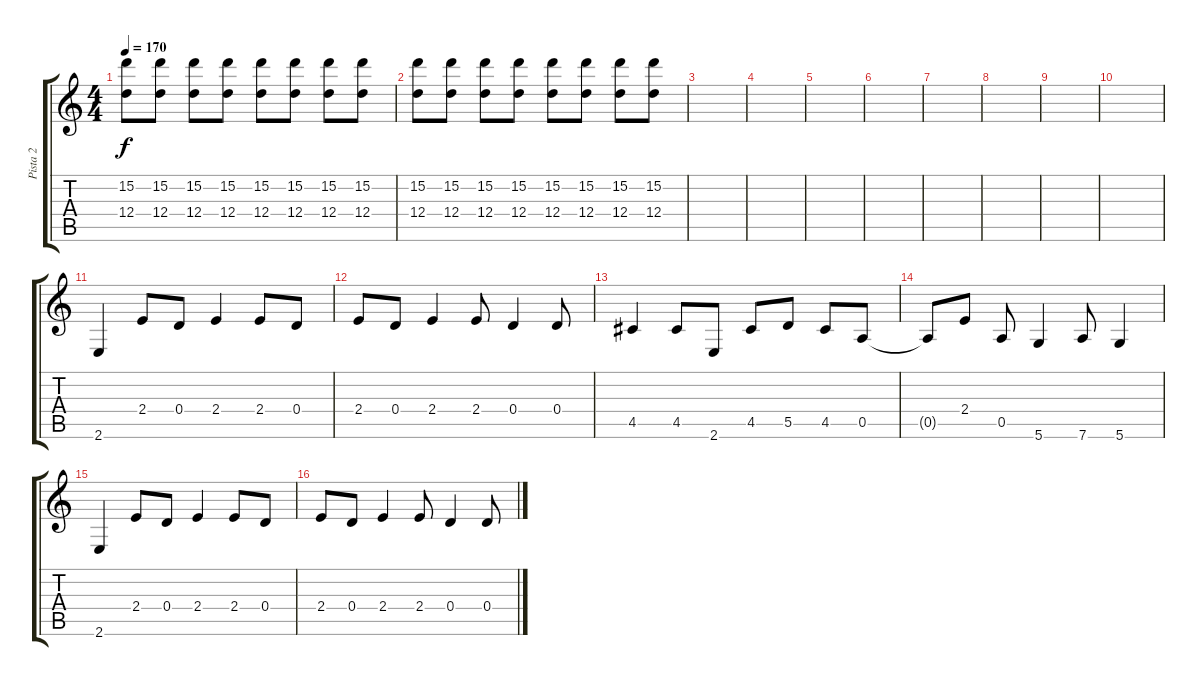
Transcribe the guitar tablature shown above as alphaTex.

\track ("Pista 2" "Pista 2") {instrument overdrivenguitar}
\staff {score tabs}
\tuning (E4 B3 G3 D3 A2 D2) {hide}
\ts (4 4)
\tempo 170
\clef g2
\ks c
(15.2 12.4).8{dy f} (15.2 12.4).8 (15.2 12.4).8 (15.2 12.4).8 (15.2 12.4).8 (15.2 12.4).8 (15.2 12.4).8 (15.2 12.4).8 |
(15.2 12.4).8 (15.2 12.4).8 (15.2 12.4).8 (15.2 12.4).8 (15.2 12.4).8 (15.2 12.4).8 (15.2 12.4).8 (15.2 12.4).8 |
|
|
|
|
|
|
|
|
2.6.4 2.4.8 0.4.8 2.4.4 2.4.8 0.4.8 |
2.4.8 0.4.8 2.4.4 2.4.8 0.4.4 0.4.8 |
4.5.4 4.5.8 2.6.8 4.5.8 5.5.8 4.5.8 0.5.8 |
0.5{t}.8 2.4.8 0.5.8 5.6.4 7.6.8 5.6.4 |
2.6.4 2.4.8 0.4.8 2.4.4 2.4.8 0.4.8 |
2.4.8 0.4.8 2.4.4 2.4.8 0.4.4 0.4.8
